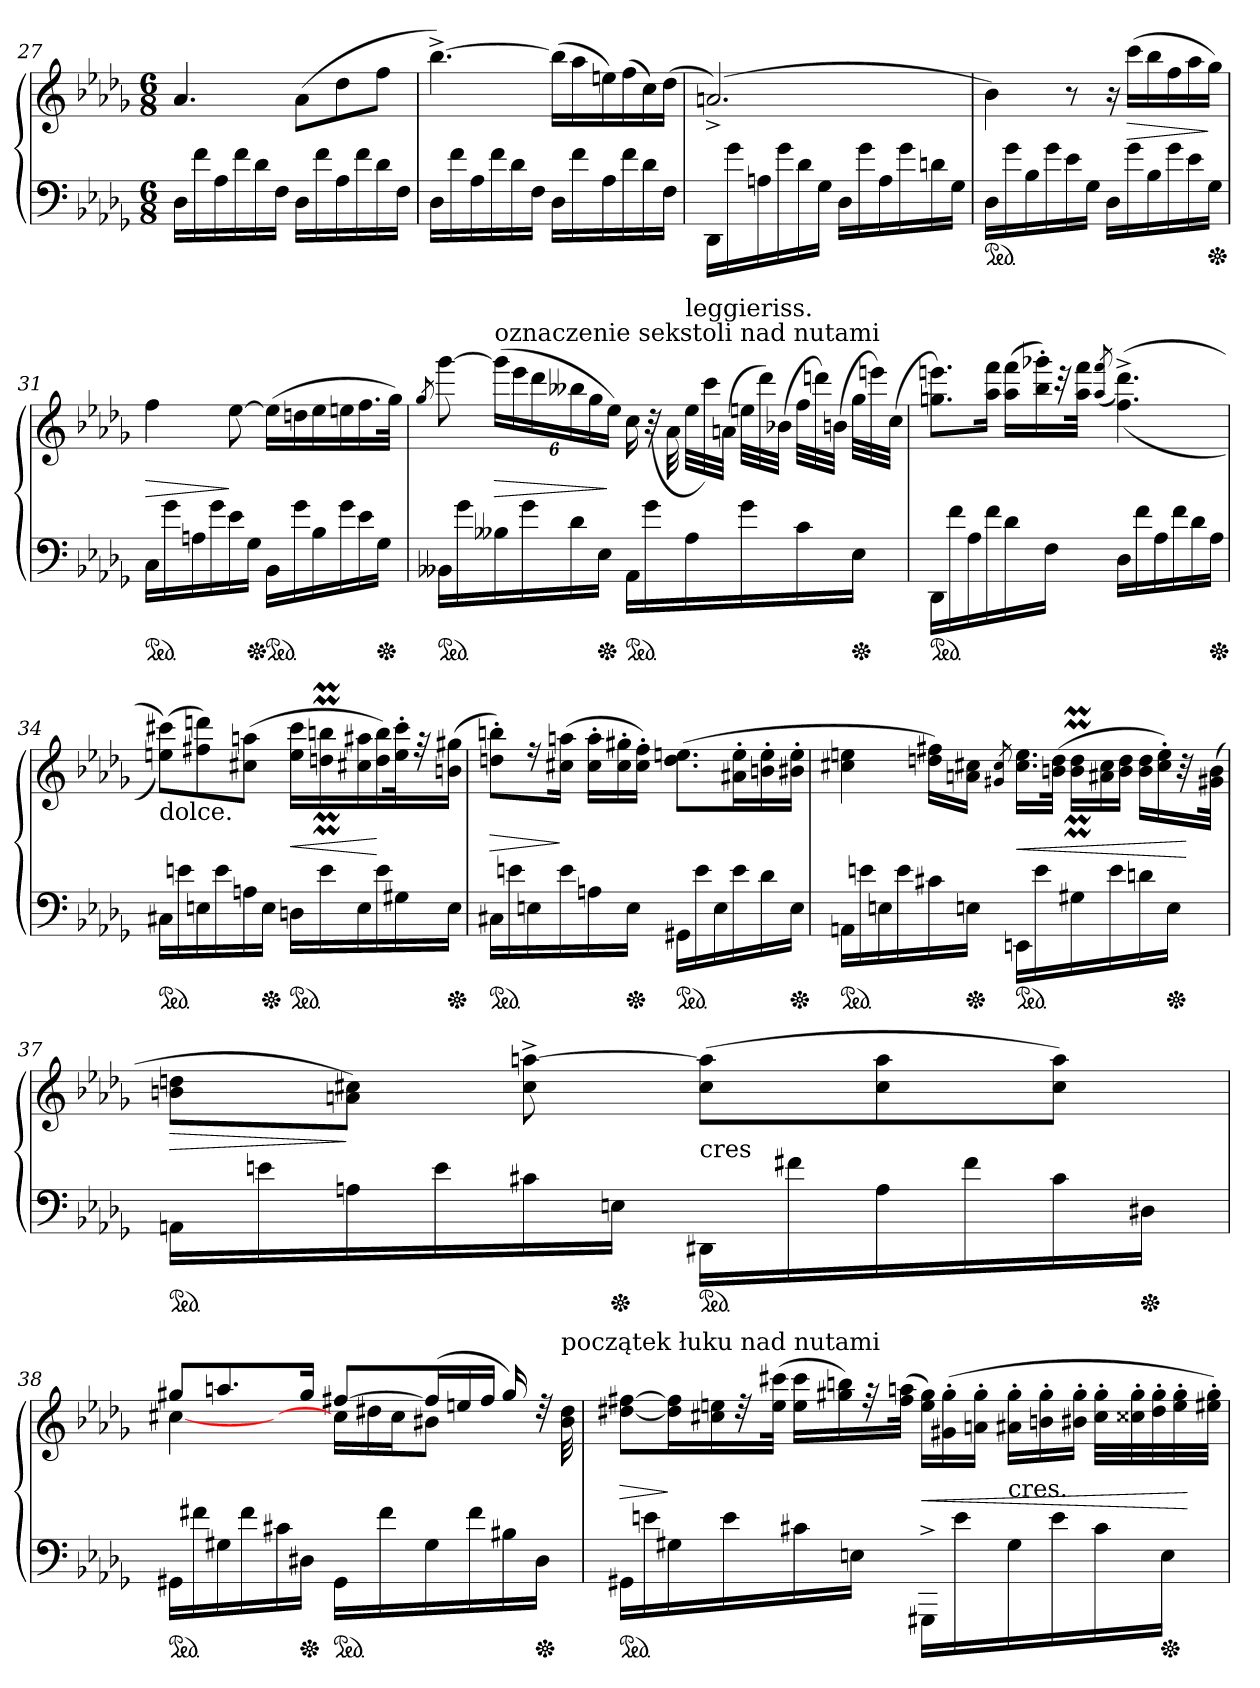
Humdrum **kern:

**kern	**kern	**dynam
*part1	*part1	*part1
*staff2	*staff1	*staff1/2
*clefF4	*clefG2	*
*k[b-e-a-d-g-]	*k[b-e-a-d-g-]	*
*M6/8	*M6/8	*
=27	=27	=27
16D-LL	4.a-	.
16f	.	.
16A-	.	.
16f	.	.
16d-	.	.
16FJJ	.	.
16D-LL	(>8a-L	.
16f	.	.
16A-	8dd-	.
16f	.	.
16d-	8ffJ	.
16FJJ	.	.
=28	=28	=28
16D-LL	[4.bb-^<)	.
16f	.	.
16A-	.	.
16f	.	.
16d-	.	.
16FJJ	.	.
16D-LL	(>16bb-LL]	.
16f	16aa-	.
16A-	16een)	.
16f	(>16ff	.
16d-	16cc)	.
16FJJ	(>16dd-JJ	.
=29	=29	=29
16DD-LL	(<2.an^<)	.
16g-	.	.
16An	.	.
16g-	.	.
16d-	.	.
16G-JJ	.	.
16D-LL	.	.
16g-	.	.
16A	.	.
16g-	.	.
16dn	.	.
16G-JJ	.	.
=30	=30	=30
*ped	*	*
16D-LL	4b-)	.
16g-	.	.
16B-	.	.
16g-	.	.
16e-	8r	.
16G-JJ	.	.
16D-LL	16r	.
16g-	(>16cccLL	>
16B-	16bb-	.
16g-	16ff	.
16e-	16aa-	.
*Xped	*	*
16G-JJ	16gg-JJ)	]
=31	=31	=31
*ped	*	*
16CLL	4ff	>
16g-	.	.
16An	.	.
16g-	.	.
16e-	[8ee-	]
*Xped	*	*
16G-JJ	.	.
*ped	*	*
16BB-LL	(>16ee-LL]	.
16g-	16ddn	.
16B-	16ee-	.
16g-	16een	.
16e-	16.ff	.
*Xped	*	*
16G-JJ	.	.
.	32gg-JJk)	.
=32	=32	=32
.	8qgg-/	.
*ped	*	*
16BB--XLL	[8ggg-	.
16g-	.	.
!	!LO:TX:a:t=oznaczenie sekstoli nad nutami	!
16B--X	(>24ggg-LL]	>
.	24eee-	.
16g-	.	.
.	24ddd-	.
16d-	24bb--X	.
.	24gg-	.
*Xped	*	*
16E-JJ	.	.
.	24ee-JJ)	]
*ped	*	*
16AA-LL	16cc	.
16g-	(>32r	.
.	32a-\	.
*	*Xtuplet	*
!	!LO:TX:a:t=leggieriss.	!
16A-	48ee-LLL	.
.	48ccc)	.
.	(>48anJJJ	.
16g-	48eenLLL	.
.	48ddd-)	.
.	(>48b-XJJJ	.
16c	48ffLLL	.
.	48dddn)	.
.	(>48bnJJJ	.
!LO:TX:b:t=16Eny ?	!	!
*Xped	*	*
16E-JJ	48gg-LLL	.
.	48eeen)	.
.	(>48ccJJJ	.
=33	=33	=33
*ped	*	*
16DD-LL	8.ggn 8.eeenL)	.
16f	.	.
16A-	.	.
16f	16aa- 16fffJk	.
16d-	(>24aa- 24fffLL	.
.	24bb-'> 24ggg-X'>)	.
16FJJ	.	.
.	48rccc	.
.	48aa- 48fffJJk	.
.	(>8qaa-/ 8qfff/	.
16D-LL	(<(>4.ff^< 4.ddd-^<)	.
16f	.	.
16A-	.	.
16f	.	.
16d-	.	.
*Xped	*	*
16A-JJ	.	.
=34	=34	=34
!	!LO:TX:b:t=dolce.	!
*ped	*	*
16C#XLL	(>8een 8ccc#XL))	.
16en	.	.
16En	8ff#X 8dddn)	.
16e	.	.
16An	(>8cc#X 8aanJ	.
*Xped	*	*
16EJJ	.	.
*ped	*	*
16DnLL	16ee 16ccc#LL	<
16e	16ddnM 16bbnM	.
16E	16cc#X 16aa#X	.
16e	16dd 16bb)	[
16G#X	32ee'> 32ccc#'>K	.
.	32rff	.
*Xped	*	*
16EJJ	(>16bn 16gg#XJJ	.
=35	=35	=35
*ped	*	*
16C#XLL	8ddn'> 8bbn'>L)	>
16en	.	.
16En	16rff	.
16e	(>16cc#X 16aanJk	]
16An	24cc#'> 24aa'>LL	.
.	24cc#'> 24gg#X'>	.
*Xped	*	*
16EJJ	.	.
.	24cc#'> 24ff'>JJ)	.
*ped	*	*
16GG#XLL	(>8.dd 8.eenL	.
16e	.	.
16E	.	.
16e	16a#X'> 16ee'>L	.
16d-	16bn'> 16ee'>	.
*Xped	*	*
16EJJ	16b#X'> 16ee'>JJ	.
=36	=36	=36
*ped	*	*
16AAnLL	4cc#X 4een	.
16en	.	.
16En	.	.
16e	.	.
16c#X	16ddn 16ff#XLL)	.
*Xped	*	*
16EnJJ	16an 16cc#XJJ	.
.	8qg#X/ 8qcc#/	.
*ped	*	*
16EEnLL	16.cc# 16.eeLL	<
16e	.	.
.	(>32bn 32ddJJk	.
16G#X	24bM 24ddMLL	.
.	24a#X 24cc#	.
16e	.	.
.	24b 24ddJJ	.
16dn	24b 24ddLL	.
.	24cc#'> 24ee'>)	.
*Xped	*	*
16EJJ	.	.
.	48r	.
.	(>48g#X 48bJJk	[
=37	=37	=37
*ped	*	*
16AAnLL	8bn 8ddnL	>
16en	.	.
16An	8an 8cc#XJ)	]
16e	.	.
16c#X	8cc#^> [8aan^>	.
*Xped	*	*
16EnJJ	.	.
!	!LO:TX:c:t=cres	!
*ped	*	*
16DD#XLL	(>8cc# 8aa]L	.
16f#X	.	.
16A	8cc# 8aa	.
16f#	.	.
16c#	8cc# 8aaJ)	.
*Xped	*	*
16D#XJJ	.	.
=38	=38	=38
*	*^	*
*ped	*	*	*
16GG#XLL	8gg#XL	[4cc#X	.
16f#X	.	.	.
16G#X	8.aan	.	.
16f#	.	.	.
16c#X	.	8ryy	.
*Xped	*	*	*
16D#XJJ	16gg#Jk	.	.
*ped	*	*	*
16GG#LL	[8ff#XL	24cc#LL]	.
.	.	24dd#X	.
16f#	.	.	.
.	.	24cc#J	.
16G#	(>24ff#L]	8b#XJ	.
.	24een	.	.
16f#	.	.	.
.	24ff#JJ	.	.
16B#X	16gg#/)	16ryy	.
*Xped	*	*	*
16D#JJ	16ryy	32rdd	.
!	!	!LO:TX:a:t=początek łuku nad nutami	!
.	.	32b# 32dd#	.
*	*v	*v	*
=39	=39	=39
*ped	*	*
16GG#XLL	[8dd#X [8ff#XL	>
16en	.	.
16G#X	24dd#] 24ff#]L	]
.	24cc#X 24een	.
16e	.	.
.	48rdd	.
.	(>48ee 48ccc#XJJk	.
16c#X	24ee 24ccc#LL	.
.	24gg#X 24bbn)	.
16EnJJ	.	.
.	48rff	.
.	(>48ff# 48aanJJk	.
16GGG#X^<LL	24ee 24gg#LL)	<
.	(>24g#X'> 24gg#'>	.
16e	.	.
.	24an'> 24gg#'>JJ	.
!	!LO:TX:c:t=cres.	!
16G#	24a#X'> 24gg#'>LL	.
.	24bn'> 24gg#'>	.
16e	.	.
.	24b#X'> 24gg#'>JJ	.
16c#	40cc#'> 40gg#'>LLL	.
.	40cc##X'> 40gg#'>	.
.	40dd#'> 40gg#'>	.
*Xped	*	*
16EJJ	.	.
.	40ee'> 40gg#'>	.
.	40ee#X'> 40gg#'>JJJ)	[
=	=	=
*-	*-	*-
